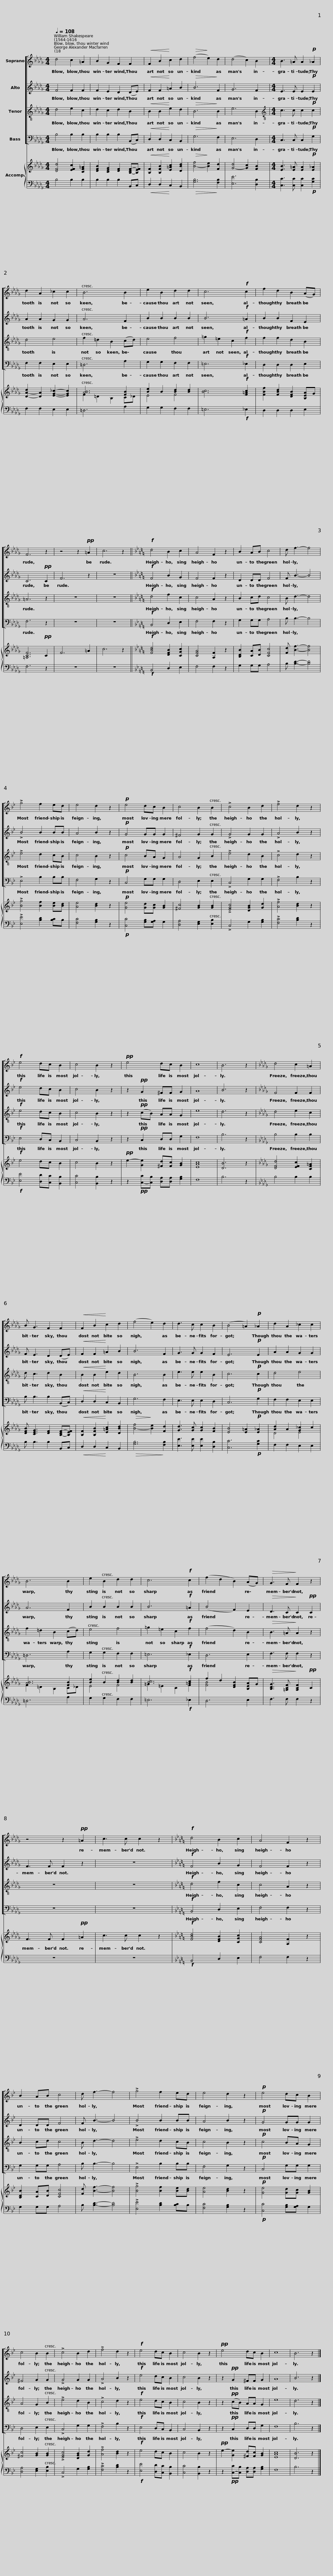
X:1
%%score [ 1 2 3 4 ] { ( 5 7 ) | 6 }
L:1/8
Q:1/4=108
M:4/4
I:linebreak $
K:Db
V:1 treble
V:2 treble
V:3 treble-8
V:4 bass
V:5 treble
V:7 treble
V:6 bass
V:1
 d4 c2 =A2 | B2 G2 F2 F2 |!<(! F2 B2!<)! c2 d2 |!>(! (f4!>)! e2) d2 | (d4 c2) B2 |$ %5
[M:4/4] B3 =A A2!p! _A2 | d2 A2 _c2 c2 | B6 B2 | e2 B2 d2 d2 | c6!f! c2 |$ %10
 f2 d2 B2 (AG) | F6 z2 | z4 z2!pp! =A2 | c6 z2 ||[K:Bb]!f! d4 B2 c2 | %15
 A4 F2 z2 |$ B2 AB c4 | d f3- f4 | !>!g4 f2 ed | e4 d2 z2 | %20
!p! e4 dc B2 | c4 B2 B2 | !>!c4 B2 d2 |$ !>!f4 d2 z2 |!f! e4 dc B2 | %25
 c4 B2 z2 |!pp! e4 dc B2 | c8 | B6 z2 |[K:Db] d4 c2 =A2 |$ %30
 B G3 F2 F2 |!<(! F2 B2!<)! c2 d2 | (f4 e2) d2 | d3 c c2 B2 | (B4 =A2)!p! _A2 | %35
 d2 A2 _c2 c2 |$ B6 B2 | e2 B2 d2 d2 | c6!f! c2 | (f2 d2 B2) (AG) | %40
!>(! G3 F!>)! F2 z2 |$ z4 z2!pp! =A2 | c3 c c2 z2 |[K:Bb]!f! d4 B2 c2 | A4 F2 z2 | %45
 B2 AB c4 | d f3- f4 |$ !>!g4 f2 ed | e4 d2 z2 |!p! e4 dc B2 | %50
 c4 B2 B2 | !>!c4 B2 d2 |$ !>!f4 d2 z2 |!f! e4 dc B2 | c4 B2 z2 | %55
!pp! e4 dc B2 | c8 | B6 z2 |] %58
V:2
 F4 F2 F2 | F2 E2 D2 (DE) |!<(! F2 F2!<)! =A2 B2 |!>(! B6!>)! F2 | G6 F2 |$ %5
[M:4/4] E3 E E2!p! E2 | A2 A2 G2 G2 | A6 F2 | B2 B2 B2 B2 | B6!f! =A2 |$ %10
 B2 B2 F2 E2 | C6!pp! C2 | F6 z2 | z8 ||[K:Bb]!f! F4 B2 G2 | %15
 F4 F2 z2 |$ D2 DD F4 | F B3- B4 | !>!B4 B2 BB | A4 B2 z2 | %20
!p! G4 GG G2 | ^F4 G2 G2 | !>!G4 G2 G2 |$ !>!A4 B2 z2 |!f! e4 dc B2 | %25
 c4 B2 z2 | z2!pp! G2 ^FF G2 | A8 | B6 z2 |[K:Db] F4 F2 F2 |$ %30
 F E3 D2 (DE) |!<(! F2 F2!<)! =A2 B2 | B6 F2 | G3 G G2 F2 | E6!p! E2 | %35
 A2 A2 G2 G2 |$ A6 F2 | B2 B2 B2 B2 | B6!f! =A2 | (B4 F2) E2 | %40
!>(! D3 C!>)! C2!pp! C2 |$ F3 F F2 z2 | z8 |[K:Bb]!f! F4 B2 G2 | F4 F2 z2 | %45
 D2 DD F4 | F B3- B4 |$ !>!B4 B2 BB | A4 B2 z2 |!p! G4 GG G2 | %50
 ^F4 G2 G2 | !>!G4 G2 G2 |$ !>!A4 B2 z2 |!f! e4 dc B2 | c4 B2 z2 | %55
 z2!pp! G2 ^FF G2 | A8 | B6 z2 |] %58
V:3
 d4 e2 c2 | d2 c2 d2 B2 |!<(! B2 B2!<)! e2 d2 |!>(! B6!>)! B2 | e6 B2 |$ %5
[M:4/4][K:treble-8] c3 c c2!p! c2 | d4 e4 | f2 =d2 B2 (cd) | e4 f4 | =g2 =e2 c2!f! f2 |$ %10
 f2 f2 d2 B2 | =A6 z2 | z8 | z8 ||[K:Bb]!f! d4 f2 c2 | %15
 c4 A2 z2 |$ B2 cd c4 | B d3- d4 | !>!e4 d2 cB | c4 B2 z2 | %20
!p! c4 BA G2 | A4 G2 B2 | !>!e4 d2 B2 |$ !>!c4 d2 z2 |!f! e4 dc B2 | %25
 c4 B2 z2 | z2!pp! (cB) AA G2 | e8 | d6 z2 |[K:Db] d4 e2 c2 |$ %30
 d c3 d2 B2 |!<(! B2 B2!<)! e2 d2 | B6 B2 | e3 e e2 B2 | c6!p! c2 | %35
 d4 e4 |$ f2 =d2 B2 (cd) | e4 f4 | =g2 =e2 c2!f! f2 | (f4 d2) B2 | %40
!>(! B3 =A!>)! A2 z2 |$ z8 | z8 |[K:Bb]!f! d4 f2 c2 | c4 A2 z2 | %45
 B2 cd c4 | B d3- d4 |$ !>!e4 d2 cB | c4 B2 z2 |!p! c4 BA G2 | %50
 A4 G2 B2 | !>!e4 d2 B2 |$ !>!c4 d2 z2 |!f! e4 dc B2 | c4 B2 z2 | %55
 z2!pp! (cB) AA G2 | e8 | d6 z2 |] %58
V:4
 B,4 B,2 B,2 | B,2 B,2 B,2 (B,,C,) |!<(! D,2 D,2!<)! C,2 B,,2 |!>(! G,6!>)! F,2 | E,6 D,2 |$ %5
[M:4/4] C,3 C, C,2!p! G,2 | F,2 F,2 E,2 E,2 | =D,6 A,2 | G,2 G,2 F,2 F,2 | =E,6!f! _E,2 |$ %10
 D,2 D,2 D,2 E,2 | F,6 z2 | z8 | z8 ||[K:Bb]!f! B,,4 D,2 E,2 | %15
 F,4 F,2 z2 |$ G,2 G,G, A,4 | B, B,3- B,4 | !>!E,4 B,2 B,B, | F,4 G,2 z2 | %20
!p! C,4 G,G, G,2 | D,4 E,2 E,2 | !>!C,4 G,2 G,2 |$ !>!F,4 B,2 z2 |!f! E,4 D,C, B,,2 | %25
 C,4 B,,2 z2 | z2!pp! C,2 D,D, G,2 | F,8 | B,6 z2 |[K:Db] B,4 B,2 B,2 |$ %30
 B, B,3 B,2 (B,,C,) |!<(! D,2 D,2!<)! C,2 B,,2 | G,6 F,2 | E,3 E, E,2 D,2 | C,6!p! G,2 | %35
 F,2 F,2 E,2 E,2 |$ =D,6 A,2 | G,2 G,2 F,2 F,2 | =E,6!f! _E,2 | D,6 E,2 | %40
 F,3 F, F,2 z2 |$ z8 | z8 |[K:Bb]!f! B,,4 D,2 E,2 | F,4 F,2 z2 | %45
 G,2 G,G, A,4 | B, B,3- B,4 |$ !>!E,4 B,2 B,B, | F,4 G,2 z2 |!p! C,4 G,G, G,2 | %50
 D,4 E,2 E,2 | !>!C,4 G,2 G,2 |$ !>!F,4 B,2 z2 |!f! E,4 D,C, B,,2 | C,4 B,,2 z2 | %55
 z2!pp! C,2 D,D, G,2 | F,8 | B,6 z2 |] %58
V:5
 [DFd]4 [EFc]2 [CF=A]2 | [DFB]2 [CEG]2 [DF]2 [B,DF]-[B,EF] |!<(! [B,F]2 [B,FB]2!<)! [E=Ac]2 [DBd]2 |!>(! [Bf]4-!>)! [Be]2 [Fd]2 | [Gd]4- [Gc]2 [FB]2 |$ %5
[M:4/4] [EB]3 [E=A] [EA]2!p! [E_A]2 | [DAd]2- [DA]2 [EG_c]2- [EGc]2 | [AB]6 [FB]2 | [Be]2 B2 [Bd]2 [Bd]2 | [Bc]6!f! [F=Ac]2 |$ %10
 [FBf]2 [FBd]2 [DFB]2 [B,EA]G | [=A,CF]6!pp! C2 | F6 =A2 | c6 z2 ||[K:Bb]!f! [FBd]4 [DFB]2 [CGc]2 | %15
 [CFA]4 [A,F]2 z2 |$ [B,DB]2 [CA][DB] [CFc]4 | [Fd] [Bf]3- [Bf]4 | !>![Bg]4 [Bf]2 [Be][Bd] | [Ae]4 [Bd]2 z2 | %20
!p! [Ge]4 [Gd][Gc] [GB]2 | [^Fc]4 [GB]2 [GB]2 | !>![EGc]4 [DGB]2 [Gd]2 |$ !>![Af]4 [Bd]2 z2 |!f! e4 dc B2 | %25
 c4 B2 z2 |!pp! e2- [Ge]2 [^Fd][Fc] [GB]2 | [EAc]8 | [DB]6 z2 |[K:Db] [DFd]4 [EFc]2 [CF=A]2 |$ %30
 [DFB] [CEG]3 [DF]2 [B,DF]-[B,EF] |!<(! [B,F]2 [B,FB]2!<)! [E=Ac]2 [DBd]2 |!>(! [Bf]4-!>)! [Be]2 [Fd]2 | [Gd]3 [Gc] [Gc]2 [FB]2 | [EB]4 [E=A]2!p! [E_A]2 | %35
 [Ad]2 A2 [G_c]2 c2 |$ [AB]6 [FB]2 | [Be]2 B2 [Bd]2 [Bd]2 | [Bc]6!f! [=Ac]2 | f2 d2 [DFB]2 [B,EA]G | %40
!>(! [B,DG]3 [=A,CF]!>)! [A,CF]2!pp! C2 |$ F3 F F2!pp! =A2 | c3 c c2 z2 |[K:Bb]!f! [FBd]4 [DFB]2 [CGc]2 | [CFA]4 [A,F]2 z2 | %45
 [B,DB]2 [CA][DB] [CFc]4 | [Fd] [Bf]3- [Bf]4 |$ !>![Bg]4 [Bf]2 [Be][Bd] | [Ae]4 [Bd]2 z2 |!p! [Ge]4 [Gd][Gc] [GB]2 | %50
 [^Fc]4 [GB]2 [GB]2 | !>![EGc]4 [DGB]2 [Gd]2 |$ !>![Af]4 [Bd]2 z2 |!f! e4 dc B2 | c4 B2 z2 | %55
!pp! e2- [Ge]2 [^Fd][Fc] [GB]2 | [EAc]8 | [DB]6 z2 |] %58
V:6
 B,4 B,2 B,2 | B,2 B,2 B,2 B,,C, |!<(! D,2 D,2!<)! C,2 B,,2 |!>(! [G,B,]6!>)! [F,B,]2 | [E,E]6 [D,B,]2 |$ %5
[M:4/4] [C,C]3 [C,C] [C,C]2!p! [G,C]2 | F,2 F,2 E,2 E,2 | =D,6 A,2 | G,2 G,2 F,2 F,2 | =E,6!f! _E,2 |$ %10
 D,2 D,2 D,2 E,2 | F,6 z2 | z8 | z8 ||[K:Bb]!f! B,,4 D,2 E,2 | %15
 F,4 F,2 z2 |$ G,2 G,G, A,4 | B, [B,D]3- [B,D]4 | !>![E,E]4 [B,D]2 [B,C]B, | [F,C]4 [G,B,]2 z2 | %20
!p! [C,C]4 [G,B,][G,A,] G,2 | [D,A,]4 [E,G,]2 [E,B,]2 | !>!C,4 G,2 [G,B,]2 |$ !>![F,C]4 [B,D]2 z2 |!f! [E,E]4 [D,D][C,C] [B,,B,]2 | %25
 [C,C]4 [B,,B,]2 z2 | z2!pp! [C,C]-[C,B,] [D,A,][D,A,] [G,B,]2 | F,8 | B,6 z2 |[K:Db] B,4 B,2 B,2 |$ %30
 B, B,3 B,2 B,,C, |!<(! D,2 D,2!<)! C,2 B,,2 |!>(! [G,B,]6!>)! [F,B,]2 | [E,E]3 [E,E] [E,E]2 [D,B,]2 | [C,C]6!p! [G,C]2 | %35
 F,2 F,2 E,2 E,2 |$ =D,6 A,2 | G,2 G,2 F,2 F,2 | =E,6!f! _E,2 | D,6 E,2 | %40
 F,3 F, F,2 z2 |$ z8 | z8 |[K:Bb]!f! B,,4 D,2 E,2 | F,4 F,2 z2 | %45
 G,2 G,G, A,4 | B, [B,D]3- [B,D]4 |$ !>![E,E]4 [B,D]2 [B,C]B, | [F,C]4 [G,B,]2 z2 |!p! [C,C]4 [G,B,][G,A,] G,2 | %50
 [D,A,]4 [E,G,]2 [E,B,]2 | !>!C,4 G,2 [G,B,]2 |$ !>![F,C]4 [B,D]2 z2 |!f! [E,E]4 [D,D][C,C] [B,,B,]2 | [C,C]4 [B,,B,]2 z2 | %55
 z2!pp! [C,-C][C,B,] [D,A,][D,A,] [G,B,]2 | F,8 | B,6 z2 |] %58
V:7
 x8 | x8 | x8 | x8 | x8 |$ %5
[M:4/4] x8 | x8 | F2 =D2 B,2 C_D | E4 F4 | x8 |$ %10
 x8 | x8 | x8 | x8 ||[K:Bb] x8 | %15
 x8 |$ x8 | x8 | x8 | x8 | %20
 x8 | x8 | x8 |$ x8 | x8 | %25
 x8 | x8 | x8 | x8 |[K:Db] x8 |$ %30
 x8 | x8 | x8 | x8 | x8 | %35
 D4 E4 |$ F2 =D2 B,2 C_D | E4 F4 | =G2 =E2 C2 F2 | [FB]4 x4 | %40
 x8 |$ x8 | x8 |[K:Bb] x8 | x8 | %45
 x8 | x8 |$ x8 | x8 | x8 | %50
 x8 | x8 |$ x8 | x8 | x8 | %55
 x8 | x8 | x8 |] %58
